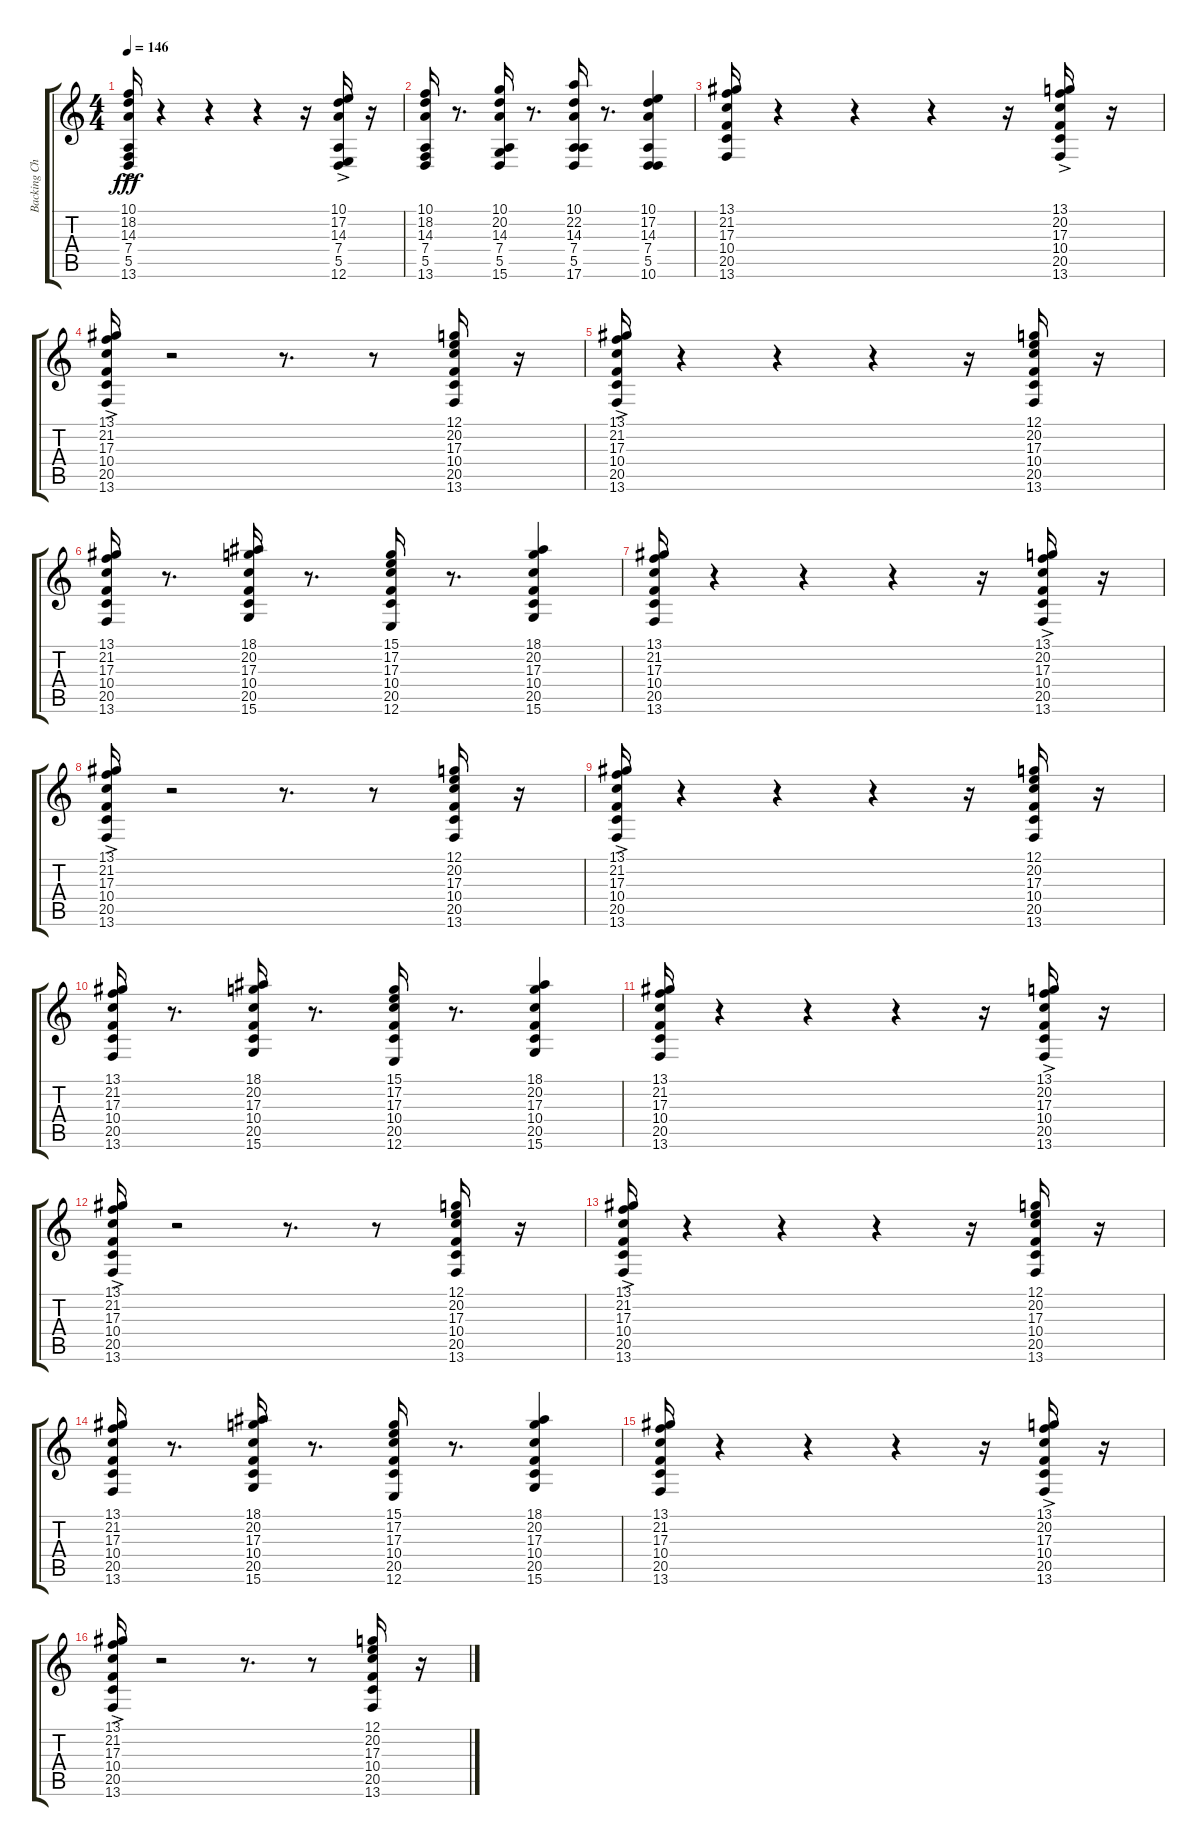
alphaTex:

\track ("Backing Choir" "Backing Ch") {instrument choiraahs}
\staff {score tabs}
\tuning (E4 B3 G3 D3 A2 E2) {hide}
\ts (4 4)
\tempo 146
\clef g2
\ks c
(10.1{ac} 18.2 14.3 7.4 5.5 13.6).16{dy fff} r.4 r.4 r.4 r.16 (10.1{ac} 17.2 14.3 7.4 5.5 12.6).16 r.16 |
(10.1 18.2 14.3 7.4 5.5 13.6).16 r.8{d} (10.1 20.2 14.3 7.4 5.5 15.6).16 r.8{d} (10.1 22.2 14.3 7.4 5.5 17.6).16 r.8{d} (10.1 17.2 14.3 7.4 5.5 10.6).4 |
(13.1 21.2 17.3 10.4 20.5 13.6).16 r.4 r.4 r.4 r.16 (13.1{ac} 20.2{ac} 17.3 10.4 20.5 13.6).16 r.16 |
(13.1{ac} 21.2 17.3 10.4 20.5 13.6).16 r.2 r.8{d} r.8 (12.1 20.2 17.3 10.4 20.5 13.6).16 r.16 |
(13.1{ac} 21.2 17.3 10.4 20.5 13.6).16 r.4 r.4 r.4 r.16 (12.1 20.2 17.3 10.4 20.5 13.6).16 r.16 |
(13.1 21.2 17.3 10.4 20.5 13.6).16 r.8{d} (18.1 20.2 17.3 10.4 20.5 15.6).16 r.8{d} (15.1 17.2 17.3 10.4 20.5 12.6).16 r.8{d} (18.1 20.2 17.3 10.4 20.5 15.6).4 |
(13.1 21.2 17.3 10.4 20.5 13.6).16 r.4 r.4 r.4 r.16 (13.1{ac} 20.2{ac} 17.3 10.4 20.5 13.6).16 r.16 |
(13.1{ac} 21.2 17.3 10.4 20.5 13.6).16 r.2 r.8{d} r.8 (12.1 20.2 17.3 10.4 20.5 13.6).16 r.16 |
(13.1{ac} 21.2 17.3 10.4 20.5 13.6).16 r.4 r.4 r.4 r.16 (12.1 20.2 17.3 10.4 20.5 13.6).16 r.16 |
(13.1 21.2 17.3 10.4 20.5 13.6).16 r.8{d} (18.1 20.2 17.3 10.4 20.5 15.6).16 r.8{d} (15.1 17.2 17.3 10.4 20.5 12.6).16 r.8{d} (18.1 20.2 17.3 10.4 20.5 15.6).4 |
(13.1 21.2 17.3 10.4 20.5 13.6).16 r.4 r.4 r.4 r.16 (13.1{ac} 20.2{ac} 17.3 10.4 20.5 13.6).16 r.16 |
(13.1{ac} 21.2 17.3 10.4 20.5 13.6).16 r.2 r.8{d} r.8 (12.1 20.2 17.3 10.4 20.5 13.6).16 r.16 |
(13.1{ac} 21.2 17.3 10.4 20.5 13.6).16 r.4 r.4 r.4 r.16 (12.1 20.2 17.3 10.4 20.5 13.6).16 r.16 |
(13.1 21.2 17.3 10.4 20.5 13.6).16 r.8{d} (18.1 20.2 17.3 10.4 20.5 15.6).16 r.8{d} (15.1 17.2 17.3 10.4 20.5 12.6).16 r.8{d} (18.1 20.2 17.3 10.4 20.5 15.6).4 |
(13.1 21.2 17.3 10.4 20.5 13.6).16 r.4 r.4 r.4 r.16 (13.1{ac} 20.2{ac} 17.3 10.4 20.5 13.6).16 r.16 |
(13.1{ac} 21.2 17.3 10.4 20.5 13.6).16 r.2 r.8{d} r.8 (12.1 20.2 17.3 10.4 20.5 13.6).16 r.16
